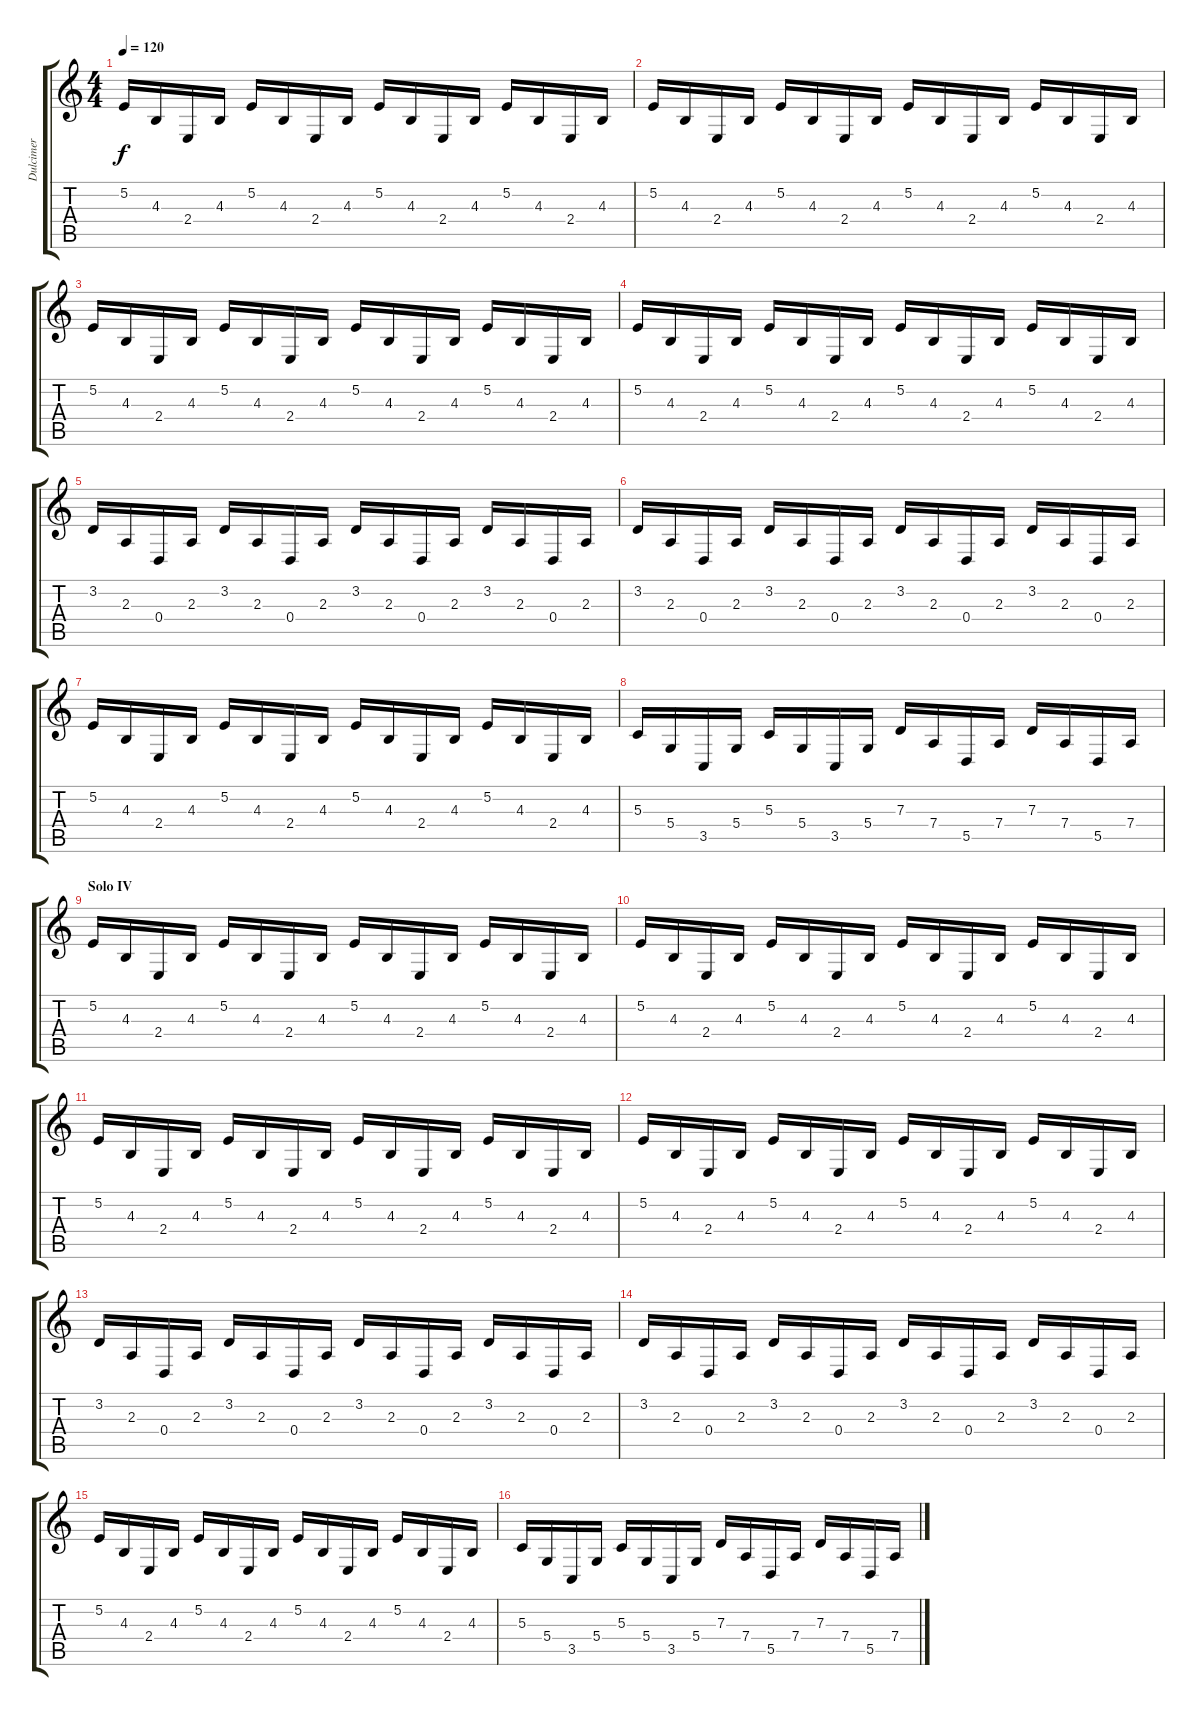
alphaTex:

\track ("Dulcimer" "Dulcimer") {instrument dulcimer}
\staff {score tabs}
\tuning (E4 B3 G3 D3 A2 E2) {hide}
\ts (4 4)
\tempo 120
\clef g2
\ks c
5.2.16{dy f volume 8 instrument glockenspiel} 4.3.16 2.4.16 4.3.16 5.2.16 4.3.16 2.4.16 4.3.16 5.2.16 4.3.16 2.4.16 4.3.16 5.2.16 4.3.16 2.4.16 4.3.16 |
5.2.16{volume 8 instrument glockenspiel} 4.3.16 2.4.16 4.3.16 5.2.16 4.3.16 2.4.16 4.3.16 5.2.16 4.3.16 2.4.16 4.3.16 5.2.16 4.3.16 2.4.16 4.3.16 |
5.2.16{volume 8 instrument glockenspiel} 4.3.16 2.4.16 4.3.16 5.2.16 4.3.16 2.4.16 4.3.16 5.2.16 4.3.16 2.4.16 4.3.16 5.2.16 4.3.16 2.4.16 4.3.16 |
5.2.16{volume 8 instrument glockenspiel} 4.3.16 2.4.16 4.3.16 5.2.16 4.3.16 2.4.16 4.3.16 5.2.16 4.3.16 2.4.16 4.3.16 5.2.16 4.3.16 2.4.16 4.3.16 |
3.2.16{volume 8 instrument glockenspiel} 2.3.16 0.4.16 2.3.16 3.2.16 2.3.16 0.4.16 2.3.16 3.2.16 2.3.16 0.4.16 2.3.16 3.2.16 2.3.16 0.4.16 2.3.16 |
3.2.16{volume 8 instrument glockenspiel} 2.3.16 0.4.16 2.3.16 3.2.16 2.3.16 0.4.16 2.3.16 3.2.16 2.3.16 0.4.16 2.3.16 3.2.16 2.3.16 0.4.16 2.3.16 |
5.2.16{volume 8 instrument glockenspiel} 4.3.16 2.4.16 4.3.16 5.2.16 4.3.16 2.4.16 4.3.16 5.2.16 4.3.16 2.4.16 4.3.16 5.2.16 4.3.16 2.4.16 4.3.16 |
5.3.16{volume 8 instrument glockenspiel} 5.4.16 3.5.16 5.4.16 5.3.16 5.4.16 3.5.16 5.4.16 7.3.16 7.4.16 5.5.16 7.4.16 7.3.16 7.4.16 5.5.16 7.4.16 |
\section ("" "Solo IV")
5.2.16{volume 8 instrument glockenspiel} 4.3.16 2.4.16 4.3.16 5.2.16 4.3.16 2.4.16 4.3.16 5.2.16 4.3.16 2.4.16 4.3.16 5.2.16 4.3.16 2.4.16 4.3.16 |
5.2.16{volume 8 instrument glockenspiel} 4.3.16 2.4.16 4.3.16 5.2.16 4.3.16 2.4.16 4.3.16 5.2.16 4.3.16 2.4.16 4.3.16 5.2.16 4.3.16 2.4.16 4.3.16 |
5.2.16{volume 8 instrument glockenspiel} 4.3.16 2.4.16 4.3.16 5.2.16 4.3.16 2.4.16 4.3.16 5.2.16 4.3.16 2.4.16 4.3.16 5.2.16 4.3.16 2.4.16 4.3.16 |
5.2.16{volume 8 instrument glockenspiel} 4.3.16 2.4.16 4.3.16 5.2.16 4.3.16 2.4.16 4.3.16 5.2.16 4.3.16 2.4.16 4.3.16 5.2.16 4.3.16 2.4.16 4.3.16 |
3.2.16{volume 8 instrument glockenspiel} 2.3.16 0.4.16 2.3.16 3.2.16 2.3.16 0.4.16 2.3.16 3.2.16 2.3.16 0.4.16 2.3.16 3.2.16 2.3.16 0.4.16 2.3.16 |
3.2.16{volume 8 instrument glockenspiel} 2.3.16 0.4.16 2.3.16 3.2.16 2.3.16 0.4.16 2.3.16 3.2.16 2.3.16 0.4.16 2.3.16 3.2.16 2.3.16 0.4.16 2.3.16 |
5.2.16{volume 8 instrument glockenspiel} 4.3.16 2.4.16 4.3.16 5.2.16 4.3.16 2.4.16 4.3.16 5.2.16 4.3.16 2.4.16 4.3.16 5.2.16 4.3.16 2.4.16 4.3.16 |
5.3.16{volume 8 instrument glockenspiel} 5.4.16 3.5.16 5.4.16 5.3.16 5.4.16 3.5.16 5.4.16 7.3.16 7.4.16 5.5.16 7.4.16 7.3.16 7.4.16 5.5.16 7.4.16
